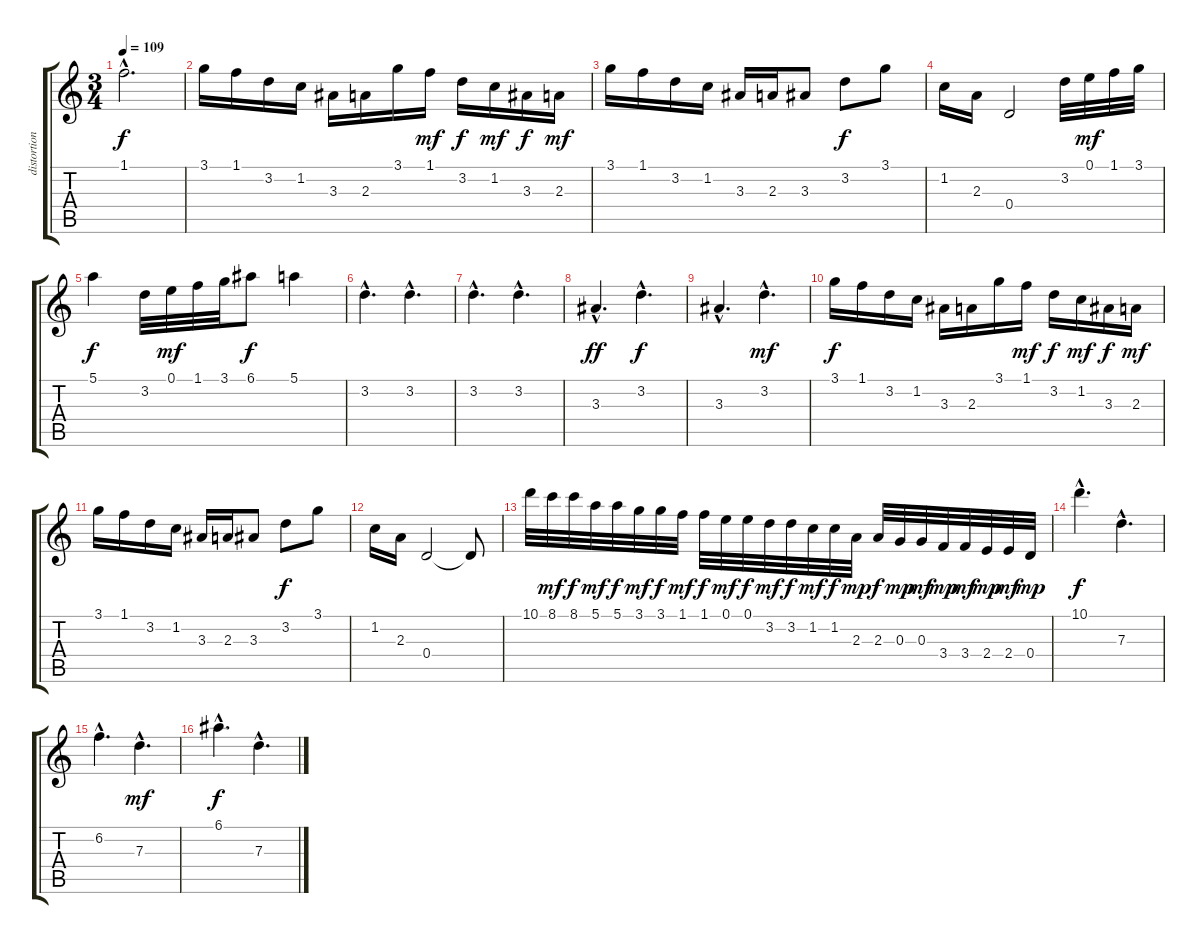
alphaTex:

\track ("distortion" "distortion") {instrument distortionguitar}
\staff {score tabs}
\tuning (E4 B3 G3 D3 A2 E2) {hide}
\ts (3 4)
\tempo 109
\clef g2
\ks c
1.1{hac}.2{d dy f} |
3.1.16 1.1.16 3.2.16 1.2.16 3.3.16 2.3.16 3.1.16 1.1.16{dy mf} 3.2.16{dy f} 1.2.16{dy mf} 3.3.16{dy f} 2.3.16{dy mf} |
3.1.16 1.1.16 3.2.16 1.2.16 3.3.16 2.3.16 3.3.8 3.2.8{dy f} 3.1.8 |
1.2.16 2.3.16 0.4.2 3.2.32 0.1.32{dy mf} 1.1.32 3.1.32 |
5.1.4{dy f} 3.2.32 0.1.32{dy mf} 1.1.32 3.1.32 6.1.8{dy f} 5.1.4 |
3.2{hac}.4{d} 3.2{hac}.4{d} |
3.2{hac}.4{d} 3.2{hac}.4{d} |
3.3{hac}.4{d dy ff} 3.2{hac}.4{d dy f} |
3.3{hac}.4{d} 3.2{hac}.4{d dy mf} |
3.1.16{dy f} 1.1.16 3.2.16 1.2.16 3.3.16 2.3.16 3.1.16 1.1.16{dy mf} 3.2.16{dy f} 1.2.16{dy mf} 3.3.16{dy f} 2.3.16{dy mf} |
3.1.16 1.1.16 3.2.16 1.2.16 3.3.16 2.3.16 3.3.8 3.2.8{dy f} 3.1.8 |
1.2.16 2.3.16 0.4.2 0.4{t}.8 |
10.1.32 8.1.32{dy mf} 8.1.32{dy f} 5.1.32{dy mf} 5.1.32{dy f} 3.1.32{dy mf} 3.1.32{dy f} 1.1.32{dy mf} 1.1.32{dy f} 0.1.32{dy mf} 0.1.32{dy f} 3.2.32{dy mf} 3.2.32{dy f} 1.2.32{dy mf} 1.2.32{dy f} 2.3.32{dy mp} 2.3.32{dy f} 0.3.32{dy mp} 0.3.32{dy mf} 3.4.32{dy mp} 3.4.32{dy mf} 2.4.32{dy mp} 2.4.32{dy mf} 0.4.32{dy mp} |
10.1{hac}.4{d dy f} 7.3{hac}.4{d} |
6.2{hac}.4{d} 7.3{hac}.4{d dy mf} |
6.1{hac}.4{d dy f} 7.3{hac}.4{d}
